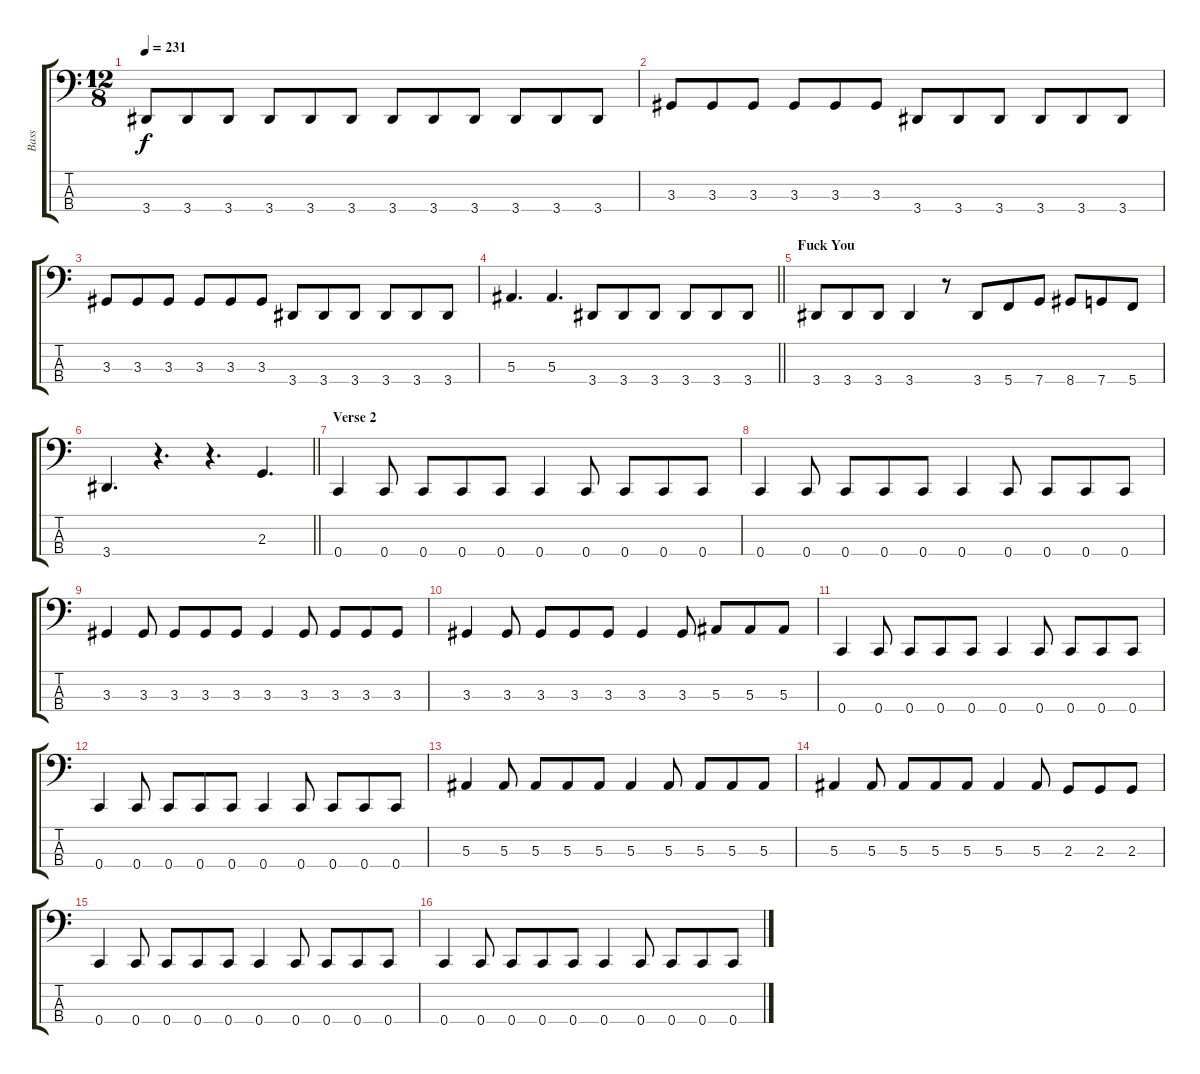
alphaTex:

\track ("Bass" "Bass") {instrument electricbasspick}
\staff {score tabs}
\tuning (Eb2 Bb1 F1 C1) {hide}
\ts (12 8)
\tempo 231
\clef f4
\ks c
3.4.8{dy f} 3.4.8 3.4.8 3.4.8 3.4.8 3.4.8 3.4.8 3.4.8 3.4.8 3.4.8 3.4.8 3.4.8 |
3.3.8 3.3.8 3.3.8 3.3.8 3.3.8 3.3.8 3.4.8 3.4.8 3.4.8 3.4.8 3.4.8 3.4.8 |
3.3.8 3.3.8 3.3.8 3.3.8 3.3.8 3.3.8 3.4.8 3.4.8 3.4.8 3.4.8 3.4.8 3.4.8 |
\barLineRight lightlight
5.3.4{d} 5.3.4{d} 3.4.8 3.4.8 3.4.8 3.4.8 3.4.8 3.4.8 |
\section ("" "Fuck You")
3.4.8 3.4.8 3.4.8 3.4.4 r.8 3.4.8 5.4.8 7.4.8 8.4.8 7.4.8 5.4.8 |
\barLineRight lightlight
3.4.4{d} r.4{d} r.4{d} 2.3.4{d} |
\section ("" "Verse 2")
0.4.4 0.4.8 0.4.8 0.4.8 0.4.8 0.4.4 0.4.8 0.4.8 0.4.8 0.4.8 |
0.4.4 0.4.8 0.4.8 0.4.8 0.4.8 0.4.4 0.4.8 0.4.8 0.4.8 0.4.8 |
3.3.4 3.3.8 3.3.8 3.3.8 3.3.8 3.3.4 3.3.8 3.3.8 3.3.8 3.3.8 |
3.3.4 3.3.8 3.3.8 3.3.8 3.3.8 3.3.4 3.3.8 5.3.8 5.3.8 5.3.8 |
0.4.4 0.4.8 0.4.8 0.4.8 0.4.8 0.4.4 0.4.8 0.4.8 0.4.8 0.4.8 |
0.4.4 0.4.8 0.4.8 0.4.8 0.4.8 0.4.4 0.4.8 0.4.8 0.4.8 0.4.8 |
5.3.4 5.3.8 5.3.8 5.3.8 5.3.8 5.3.4 5.3.8 5.3.8 5.3.8 5.3.8 |
5.3.4 5.3.8 5.3.8 5.3.8 5.3.8 5.3.4 5.3.8 2.3.8 2.3.8 2.3.8 |
0.4.4 0.4.8 0.4.8 0.4.8 0.4.8 0.4.4 0.4.8 0.4.8 0.4.8 0.4.8 |
0.4.4 0.4.8 0.4.8 0.4.8 0.4.8 0.4.4 0.4.8 0.4.8 0.4.8 0.4.8
